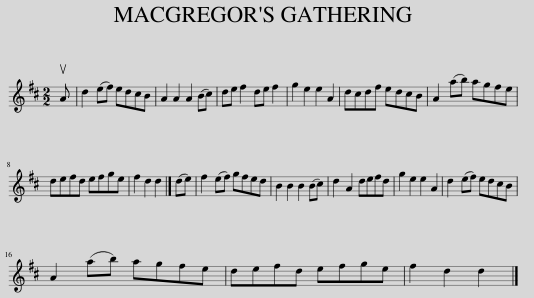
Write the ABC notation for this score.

X:1
L:1/8
M:2/2
I:linebreak $
K:D
V:1 treble
V:1
 uA | d2 (ef) edcB | A2 A2 A2 (Bc) | de f2 de f2 | g2 e2 e2 A2 | %5
 dcdf edcB | A2 (ab) agfe |$ defd efge | f2 d2 d2 |] (de) | %10
 f2 (ef) gfed | B2 B2 B2 (Bc) | d2 A2 defd | g2 e2 e2 A2 | d2 (ef) edcB |$ %15
 A2 (ab) agfe | defd efge | f2 d2 d2 |] %18
